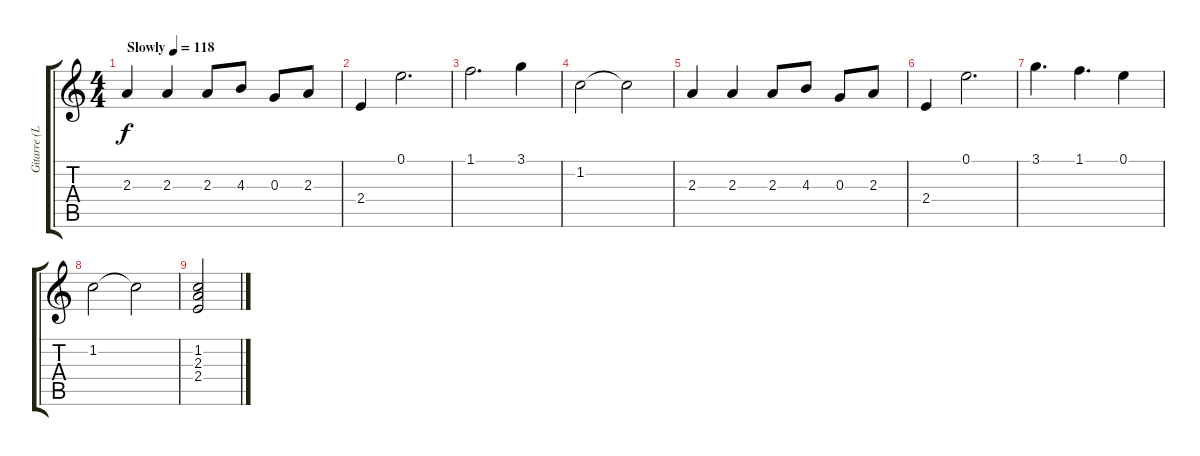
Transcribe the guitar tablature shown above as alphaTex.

\track ("Gitarre (Lead) (Könnte auch Keyboard sei" "Gitarre (L") {instrument overdrivenguitar}
\staff {score tabs}
\tuning (E4 B3 G3 D3 A2 E2) {hide}
\ts (4 4)
\tempo (118 "Slowly")
\clef g2
\ks c
2.3.4{dy f instrument overdrivenguitar} 2.3.4 2.3.8 4.3.8 0.3.8 2.3.8 |
2.4.4 0.1.2{d} |
1.1.2{d} 3.1.4 |
1.2.2 1.2{t}.2 |
2.3.4 2.3.4 2.3.8 4.3.8 0.3.8 2.3.8 |
2.4.4 0.1.2{d} |
3.1.4{d} 1.1.4{d} 0.1.4 |
1.2.2 1.2{t}.2 |
(1.2 2.3 2.4).2
